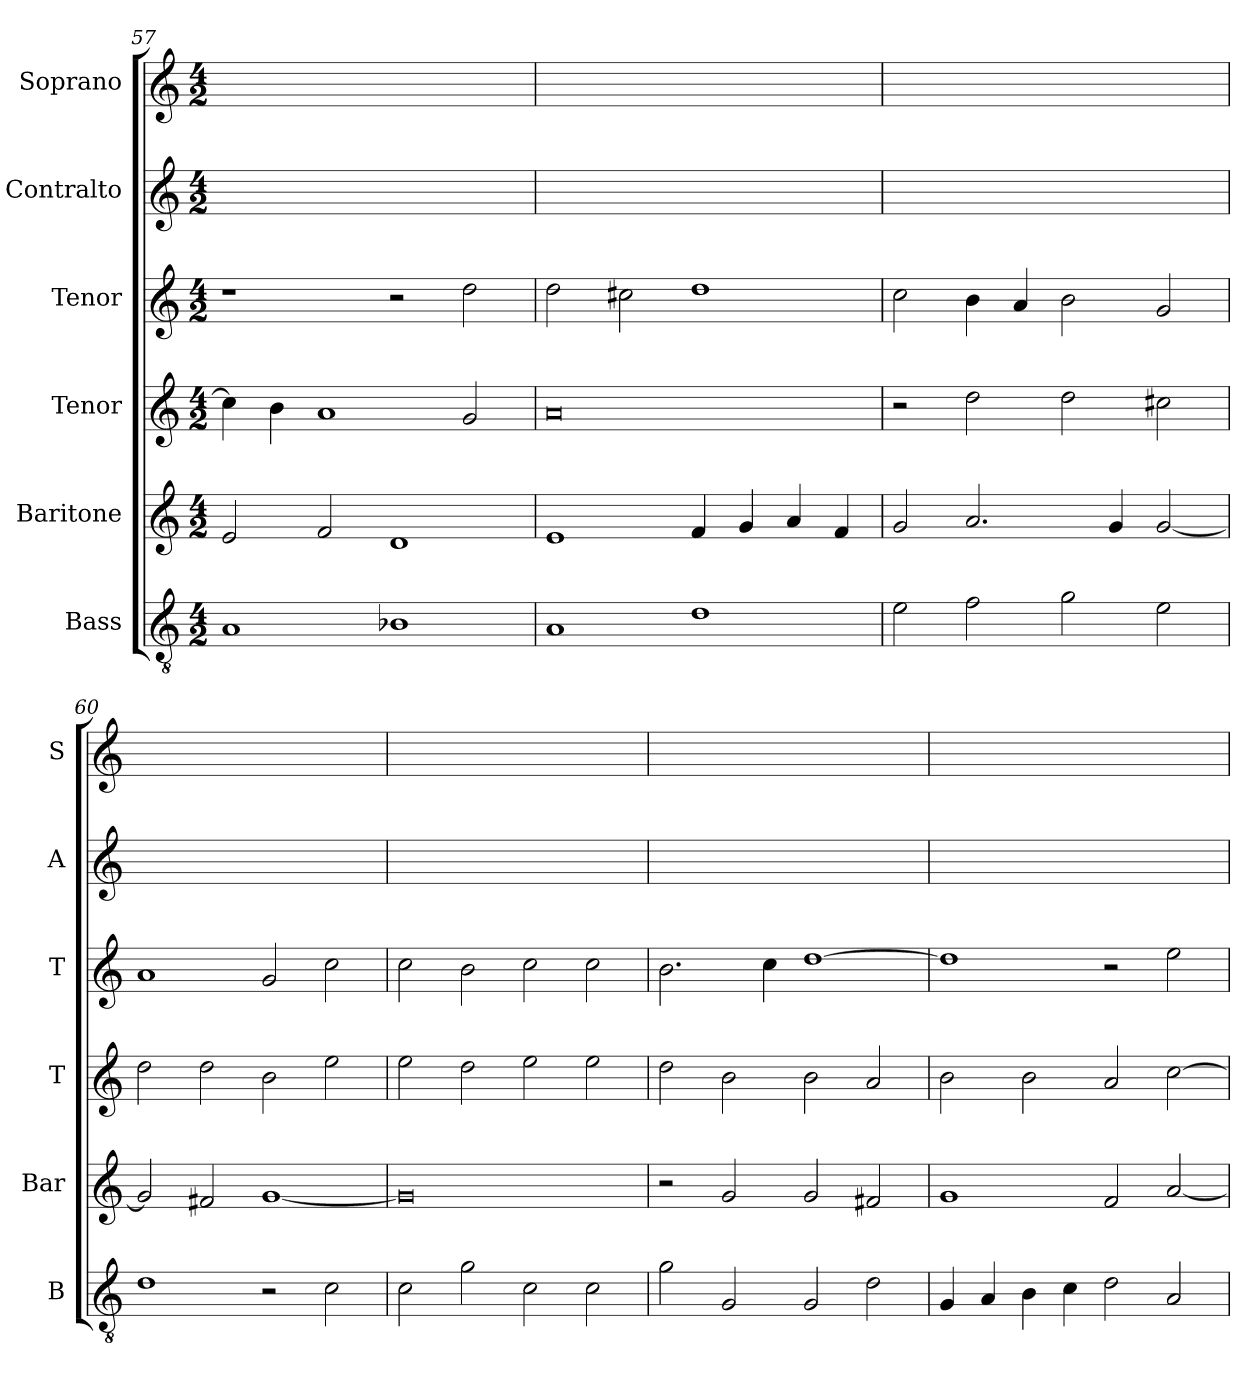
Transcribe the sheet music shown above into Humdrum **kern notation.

**kern	**kern	**kern	**kern	**kern	**kern
*part6	*part5	*part4	*part3	*part2	*part1
*staff6	*staff5	*staff4	*staff3	*staff2	*staff1
*I"Bass	*I"Baritone	*I"Tenor	*I"Tenor	*I"Contralto	*I"Soprano
*I'B	*I'Bar	*I'T	*I'T	*I'A	*I'S
*clefGv2	*clefG2	*clefG2	*clefG2	*clefG2	*clefG2
*k[]	*k[]	*k[]	*k[]	*k[]	*k[]
*G:mix	*G:mix	*G:mix	*G:mix	*G:mix	*G:mix
*M4/2	*M4/2	*M4/2	*M4/2	*M4/2	*M4/2
=57	=57	=57	=57	=57	=57
1A	2e	4cc]	1r	0ryy	0ryy
.	.	4b	.	.	.
.	2f	1a	.	.	.
1B-X	1d	.	2r	.	.
.	.	2g	2dd	.	.
=58	=58	=58	=58	=58	=58
1A	1e	0a	2dd	0ryy	0ryy
.	.	.	2cc#X	.	.
1d	4f	.	1dd	.	.
.	4g	.	.	.	.
.	4a	.	.	.	.
.	4f	.	.	.	.
=59	=59	=59	=59	=59	=59
2e	2g	2r	2cc	0ryy	0ryy
2f	2.a	2dd	4b	.	.
.	.	.	4a	.	.
2g	.	2dd	2b	.	.
.	4g	.	.	.	.
2e	[2g	2cc#X	2g	.	.
=60	=60	=60	=60	=60	=60
1d	2g]	2dd	1a	0ryy	0ryy
.	2f#X	2dd	.	.	.
2r	[1g	2b	2g	.	.
2c	.	2ee	2cc	.	.
=61	=61	=61	=61	=61	=61
2c	0g]	2ee	2cc	0ryy	0ryy
2g	.	2dd	2b	.	.
2c	.	2ee	2cc	.	.
2c	.	2ee	2cc	.	.
=62	=62	=62	=62	=62	=62
2g	2r	2dd	2.b	0ryy	0ryy
2G	2g	2b	.	.	.
.	.	.	4cc	.	.
2G	2g	2b	[1dd	.	.
2d	2f#X	2a	.	.	.
=63	=63	=63	=63	=63	=63
4G	1g	2b	1dd]	0ryy	0ryy
4A	.	.	.	.	.
4B	.	2b	.	.	.
4c	.	.	.	.	.
2d	2f	2a	2r	.	.
2A	[2a	[2cc	2ee	.	.
=	=	=	=	=	=
*-	*-	*-	*-	*-	*-
